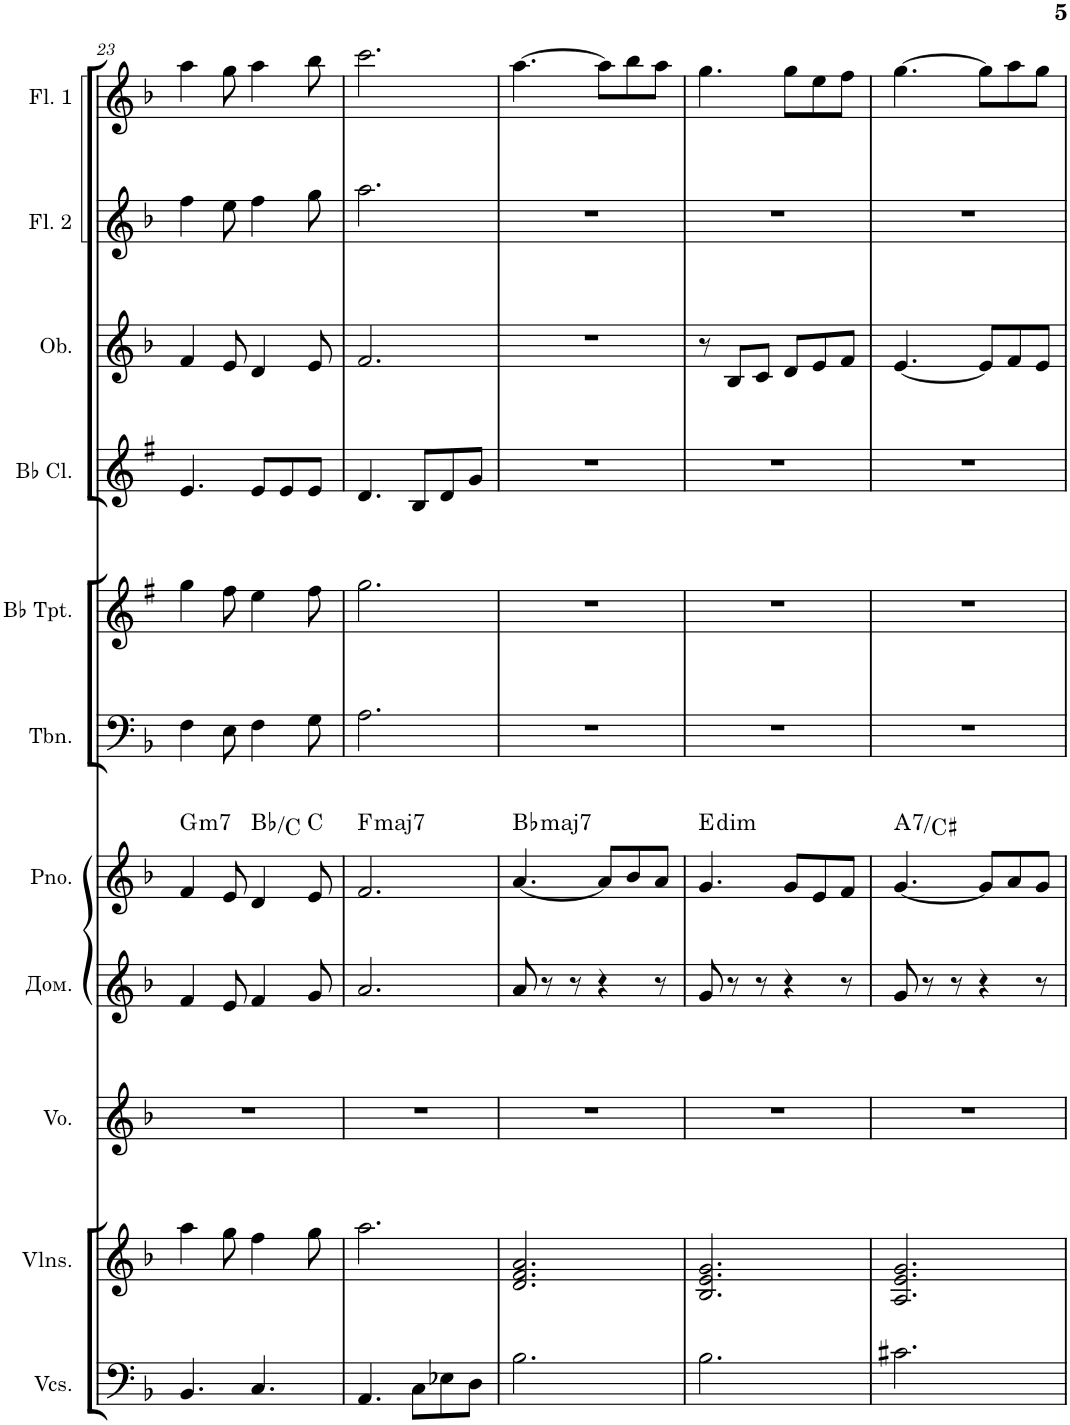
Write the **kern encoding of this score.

**kern	**kern	**kern	**kern	**kern	**harte	**kern	**kern	**kern	**kern	**kern	**kern
*part11	*part10	*part9	*part8	*part7	*part7	*part6	*part5	*part4	*part3	*part2	*part1
*staff11	*staff10	*staff9	*staff8	*staff7	*	*staff6	*staff5	*staff4	*staff3	*staff2	*staff1
*I"Violoncellos	*I"Violins	*I"Voice	*I"Домра	*I"Piano	*	*I"Trombone	*I"Bb Trumpet	*I"Bb Clarinet	*I"Oboe	*I"Flute 2	*I"Flute 1
*I'Vcs.	*I'Vlns.	*I'Vo.	*	*I'Pno.	*	*I'Tbn.	*I'Bb Tpt.	*I'Bb Cl.	*I'Ob.	*I'Fl. 2	*I'Fl. 1
!!LO:PB:g=z
*clefF4	*clefG2	*clefG2	*clefG2	*clefG2	*	*clefF4	*clefG2	*clefG2	*clefG2	*clefG2	*clefG2
*	*	*	*	*	*	*	*Trd1c2	*Trd1c2	*	*	*
*k[b-]	*k[b-]	*k[b-]	*k[b-]	*k[b-]	*	*k[b-]	*k[f#]	*k[f#]	*k[b-]	*k[b-]	*k[b-]
*M6/8	*M6/8	*M6/8	*M6/8	*M6/8	*	*M6/8	*M6/8	*M6/8	*M6/8	*M6/8	*M6/8
=23	=23	=23	=23	=23	=23	=23	=23	=23	=23	=23	=23
!	!	!	!	!	!LO:H:kt=m7	!	!	!	!	!	!
4.BB-/	4aa\	2.r	4f/	4f/	G:min7	4F\	4gg\	4.e/	4f/	4ff\	4aa\
.	8gg\	.	8e/	8e/	.	8E\	8ff#\	.	8e/	8ee\	8gg\
4.C/	4ff\	.	4f/	4d/	Bb:maj/2	4F\	4ee\	8e/L	4d/	4ff\	4aa\
.	.	.	.	.	.	.	.	8e/	.	.	.
.	8gg\	.	8g/	8e/	C:maj	8G\	8ff#\	8e/J	8e/	8gg\	8bb-\
=24	=24	=24	=24	=24	=24	=24	=24	=24	=24	=24	=24
!	!	!	!	!	!LO:H:kt=maj7	!	!	!	!	!	!
4.AA/	2.aa\	2.r	2.a/	2.f/	F:maj7	2.A\	2.gg\	4.d/	2.f/	2.aa\	2.ccc\
8C\L	.	.	.	.	.	.	.	8B/L	.	.	.
8E-X\	.	.	.	.	.	.	.	8d/	.	.	.
8D\J	.	.	.	.	.	.	.	8g/J	.	.	.
=25	=25	=25	=25	=25	=25	=25	=25	=25	=25	=25	=25
!	!	!	!	!	!LO:H:kt=maj7	!	!	!	!	!	!
2.B-\	2.d/ 2.f/ 2.a/	2.r	8a/	[4.a/	Bb:maj7	2.r	2.r	2.r	2.r	2.r	[4.aa\
.	.	.	8r	.	.	.	.	.	.	.	.
.	.	.	8r	.	.	.	.	.	.	.	.
.	.	.	4r	8a/L]	.	.	.	.	.	.	8aa\L]
.	.	.	.	8b-/	.	.	.	.	.	.	8bb-\
.	.	.	8r	8a/J	.	.	.	.	.	.	8aa\J
=26	=26	=26	=26	=26	=26	=26	=26	=26	=26	=26	=26
!	!	!	!	!	!LO:H:kt=dim	!	!	!	!	!	!
2.B-\	2.B-/ 2.e/ 2.g/	2.r	8g/	4.g/	E:dim	2.r	2.r	2.r	8r	2.r	4.gg\
.	.	.	8r	.	.	.	.	.	8B-/L	.	.
.	.	.	8r	.	.	.	.	.	8c/J	.	.
.	.	.	4r	8g/L	.	.	.	.	8d/L	.	8gg\L
.	.	.	.	8e/	.	.	.	.	8e/	.	8ee\
.	.	.	8r	8f/J	.	.	.	.	8f/J	.	8ff\J
=27	=27	=27	=27	=27	=27	=27	=27	=27	=27	=27	=27
!	!	!	!	!	!LO:H:kt=7	!	!	!	!	!	!
2.c#X\	2.A/ 2.e/ 2.g/	2.r	8g/	[4.g/	A:7/3	2.r	2.r	2.r	[4.e/	2.r	[4.gg\
.	.	.	8r	.	.	.	.	.	.	.	.
.	.	.	8r	.	.	.	.	.	.	.	.
.	.	.	4r	8g/L]	.	.	.	.	8e/L]	.	8gg\L]
.	.	.	.	8a/	.	.	.	.	8f/	.	8aa\
.	.	.	8r	8g/J	.	.	.	.	8e/J	.	8gg\J
=	=	=	=	=	=	=	=	=	=	=	=
*-	*-	*-	*-	*-	*-	*-	*-	*-	*-	*-	*-
